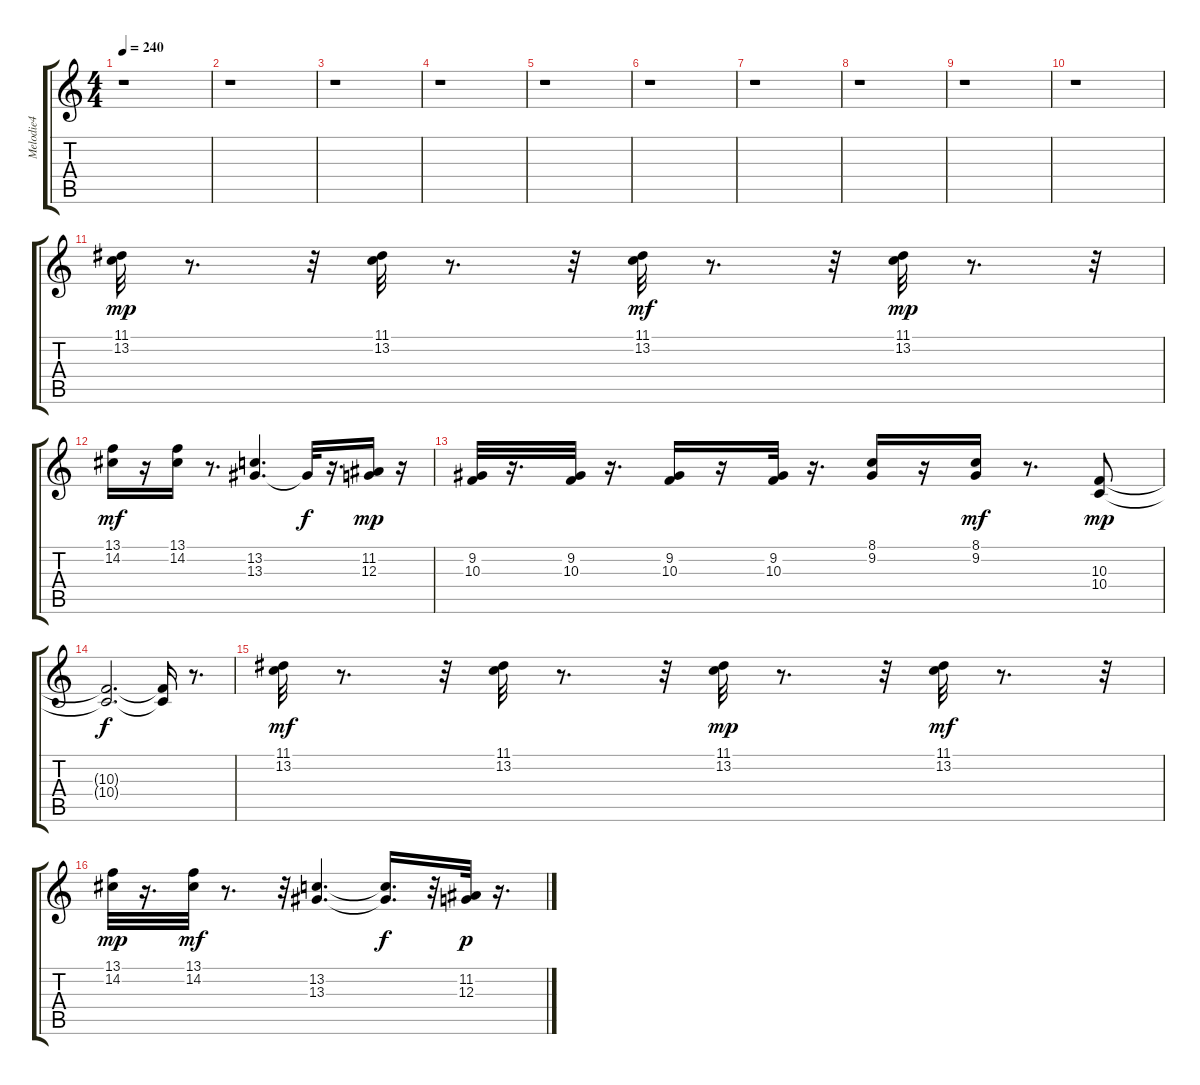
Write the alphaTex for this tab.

\track ("Melodie4" "Melodie4") {instrument harmonica}
\staff {score tabs}
\tuning (E4 B3 G3 D3 A2 E2) {hide}
\ts (4 4)
\tempo 240
\clef g2
\ks c
r.1{dy f} |
r.1 |
r.1 |
r.1 |
r.1 |
r.1 |
r.1 |
r.1 |
r.1 |
r.1 |
(11.1 13.2).32{dy mp} r.8{d} r.32 (11.1 13.2).32 r.8{d} r.32 (11.1 13.2).32{dy mf} r.8{d} r.32 (11.1 13.2).32{dy mp} r.8{d} r.32 |
(13.1 14.2).16{dy mf} r.16 (13.1 14.2).16 r.8{d} (13.2 13.3).4{d} 13.3{t}.32{dy f} r.16{d} (11.2 12.3).16{dy mp} r.16 |
(9.2 10.3).32 r.16{d} (9.2 10.3).32 r.16{d} (9.2 10.3).16 r.16 (9.2 10.3).32 r.16{d} (8.1 9.2).16 r.16 (8.1 9.2).16{dy mf} r.8{d} (10.3 10.4).8{dy mp} |
(10.3{t} 10.4{t}).2{d dy f} (10.3{t} 10.4{t}).16 r.8{d} |
(11.1 13.2).32{dy mf} r.8{d} r.32 (11.1 13.2).32 r.8{d} r.32 (11.1 13.2).32{dy mp} r.8{d} r.32 (11.1 13.2).32{dy mf} r.8{d} r.32 |
(13.1 14.2).32{dy mp} r.16{d} (13.1 14.2).32{dy mf} r.8{d} r.32 (13.2 13.3).4{d} (13.2{t} 13.3{t}).16{d dy f} r.32 (11.2 12.3).32{dy p} r.16{d}
